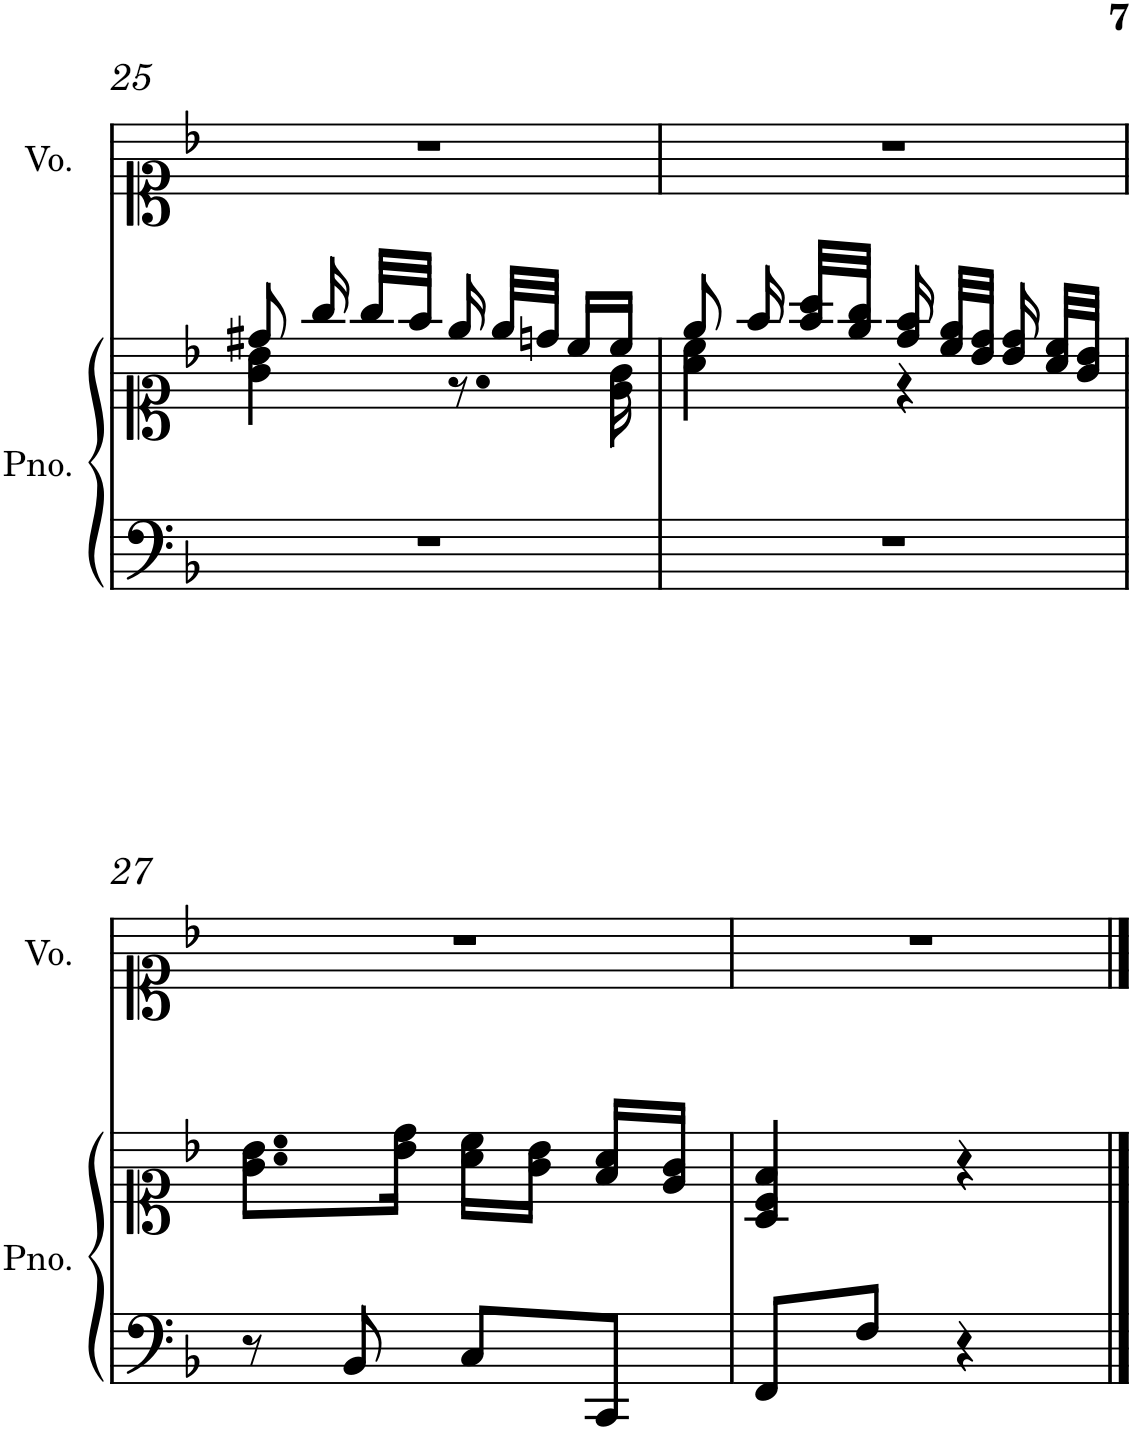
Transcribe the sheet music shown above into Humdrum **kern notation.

**kern	**kern	**kern
*part2	*part2	*part1
*staff3	*staff2	*staff1
*I"Piano	*	*I"Voice
*I'Pno.	*	*I'Vo.
!!LO:PB:g=z
*clefF4	*clefC1	*clefC1
*k[b-]	*k[b-]	*k[b-]
*M2/4	*M2/4	*M2/4
=25	=25	=25
*	*^	*
2r	8dd#X/	4g\ 4b-\	2r
.	16gg/	.	.
.	32gg/LLL	.	.
.	32ff/JJJ	.	.
.	16ee/	8.r	.
.	32ee/LLL	.	.
.	32ddn/JJJ	.	.
.	16cc/LL	.	.
.	16cc/JJ	16e\ 16g\	.
=26	=26	=26	=26
2r	8ee/	4a\ 4cc\	2r
.	16ff/	.	.
.	32ff/ 32aa/LLL	.	.
.	32ee/ 32gg/JJJ	.	.
.	16dd/ 16ff/	4r	.
.	32cc/ 32ee/LLL	.	.
.	32b-/ 32dd/JJJ	.	.
.	16b-/ 16dd/	.	.
.	32a/ 32cc/LLL	.	.
.	32g/ 32b-/JJJ	.	.
*	*v	*v	*
!!LO:LB:g=z
=27	=27	=27
8r	8.g\ 8.b-\L	2r
8BB-/	.	.
.	16b-\ 16dd\Jk	.
8C/L	16a\ 16cc\LL	.
.	16g\ 16b-\JJ	.
8CC/J	16f/ 16a/LL	.
.	16e/ 16g/JJ	.
=28	=28	=28
8FF/L	4A/ 4c/ 4f/	2r
8F/J	.	.
4r	4r	.
==	==	==
*-	*-	*-
